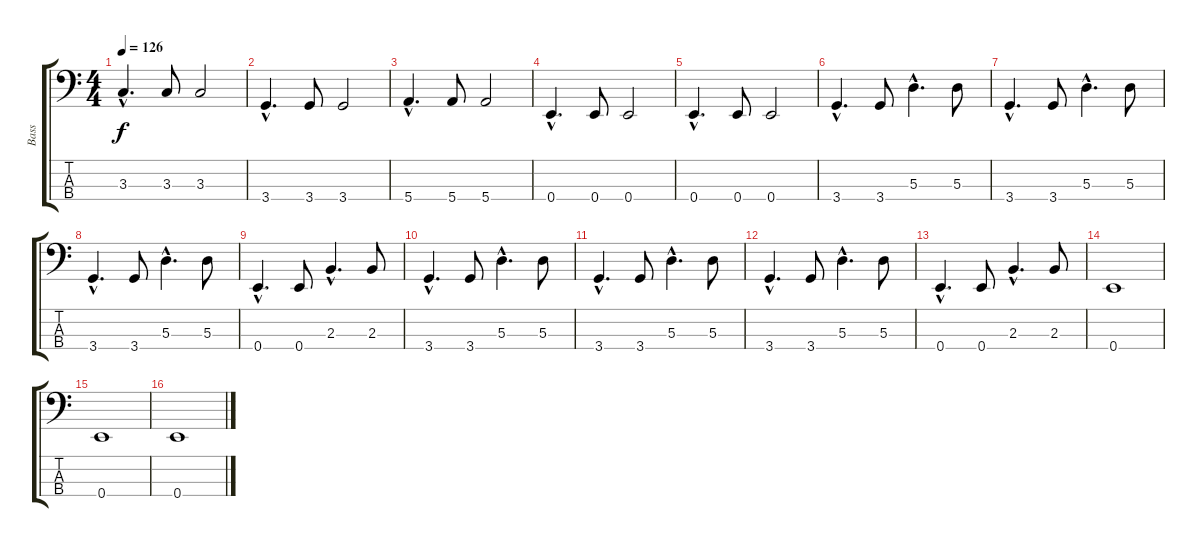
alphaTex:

\track ("Bass" "Bass") {instrument electricbassfinger}
\staff {score tabs}
\tuning (G2 D2 A1 E1) {hide}
\ts (4 4)
\tempo 126
\clef f4
\ks c
3.3{hac}.4{d dy f} 3.3.8 3.3.2 |
3.4{hac}.4{d} 3.4.8 3.4.2 |
5.4{hac}.4{d} 5.4.8 5.4.2 |
0.4{hac}.4{d} 0.4.8 0.4.2 |
0.4{hac}.4{d} 0.4.8 0.4.2 |
3.4{hac}.4{d} 3.4.8 5.3{hac}.4{d} 5.3.8 |
3.4{hac}.4{d} 3.4.8 5.3{hac}.4{d} 5.3.8 |
3.4{hac}.4{d} 3.4.8 5.3{hac}.4{d} 5.3.8 |
0.4{hac}.4{d} 0.4.8 2.3{hac}.4{d} 2.3.8 |
3.4{hac}.4{d} 3.4.8 5.3{hac}.4{d} 5.3.8 |
3.4{hac}.4{d} 3.4.8 5.3{hac}.4{d} 5.3.8 |
3.4{hac}.4{d} 3.4.8 5.3{hac}.4{d} 5.3.8 |
0.4{hac}.4{d} 0.4.8 2.3{hac}.4{d} 2.3.8 |
0.4.1 |
0.4.1 |
0.4.1
